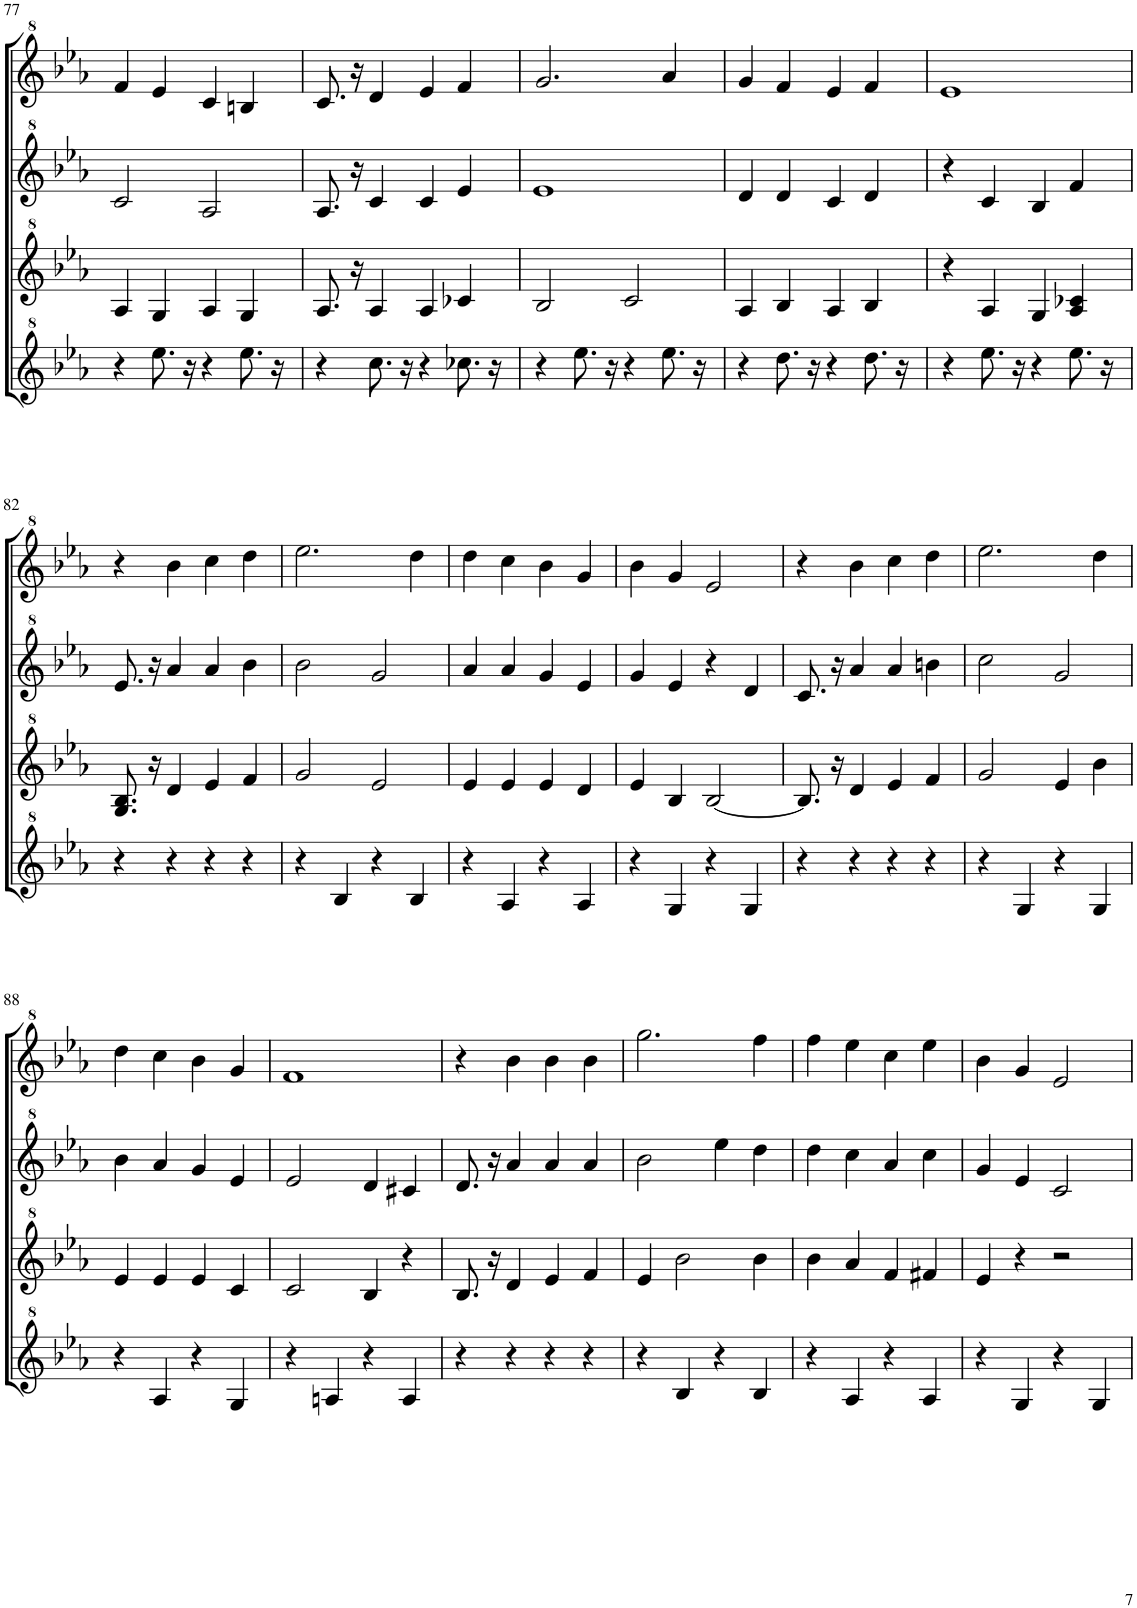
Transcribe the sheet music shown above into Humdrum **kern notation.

**kern	**kern	**kern	**kern
*part4	*part3	*part2	*part1
*staff4	*staff3	*staff2	*staff1
*I"Tenor Recorder	*I"Tenor Recorder	*I"Tenor Recorder	*I"Street Organ
!!LO:PB:g=z
*clefG^2	*clefG^2	*clefG^2	*clefG^2
*k[b-e-a-]	*k[b-e-a-]	*k[b-e-a-]	*k[b-e-a-]
*M4/4	*M4/4	*M4/4	*M4/4
*met(c)	*met(c)	*met(c)	*met(c)
=77	=77	=77	=77
4r	4a-/	2cc/	4ff/
8.eee-\	4g/	.	4ee-/
16r	.	.	.
4r	4a-/	2a-/	4cc/
8.eee-\	4g/	.	4bn/
16r	.	.	.
=78	=78	=78	=78
4r	8.a-/	8.a-/	8.cc/
.	16r	16r	16r
8.ccc\	4a-/	4cc/	4dd/
16r	.	.	.
4r	4a-/	4cc/	4ee-/
8.ccc-X\	4cc-X/	4ee-/	4ff/
16r	.	.	.
=79	=79	=79	=79
4r	2b-/	1ee-	2.gg/
8.eee-\	.	.	.
16r	.	.	.
4r	2cc/	.	.
8.eee-\	.	.	4aa-/
16r	.	.	.
=80	=80	=80	=80
4r	4a-/	4dd/	4gg/
8.ddd\	4b-/	4dd/	4ff/
16r	.	.	.
4r	4a-/	4cc/	4ee-/
8.ddd\	4b-/	4dd/	4ff/
16r	.	.	.
=81	=81	=81	=81
4r	4r	4r	1ee-
8.eee-\	4a-/	4cc/	.
16r	.	.	.
4r	4g/	4b-/	.
8.eee-\	4a-/ 4cc-X/	4ff/	.
16r	.	.	.
!!LO:LB:g=z
=82	=82	=82	=82
4r	8.g/ 8.b-/	8.ee-/	4r
.	16r	16r	.
4r	4dd/	4aa-/	4bb-\
4r	4ee-/	4aa-/	4ccc\
4r	4ff/	4bb-\	4ddd\
=83	=83	=83	=83
4r	2gg/	2bb-\	2.eee-\
4b-/	.	.	.
4r	2ee-/	2gg/	.
4b-/	.	.	4ddd\
=84	=84	=84	=84
4r	4ee-/	4aa-/	4ddd\
4a-/	4ee-/	4aa-/	4ccc\
4r	4ee-/	4gg/	4bb-\
4a-/	4dd/	4ee-/	4gg/
=85	=85	=85	=85
4r	4ee-/	4gg/	4bb-\
4g/	4b-/	4ee-/	4gg/
4r	[2b-/	4r	2ee-/
4g/	.	4dd/	.
=86	=86	=86	=86
4r	8.b-/]	8.cc/	4r
.	16r	16r	.
4r	4dd/	4aa-/	4bb-\
4r	4ee-/	4aa-/	4ccc\
4r	4ff/	4bbn\	4ddd\
=87	=87	=87	=87
4r	2gg/	2ccc\	2.eee-\
4g/	.	.	.
4r	4ee-/	2gg/	.
4g/	4bb-\	.	4ddd\
!!LO:LB:g=z
=88	=88	=88	=88
4r	4ee-/	4bb-\	4ddd\
4a-/	4ee-/	4aa-/	4ccc\
4r	4ee-/	4gg/	4bb-\
4g/	4cc/	4ee-/	4gg/
=89	=89	=89	=89
4r	2cc/	2ee-/	1ff
4an/	.	.	.
4r	4b-/	4dd/	.
4a/	4r	4cc#X/	.
=90	=90	=90	=90
4r	8.b-/	8.dd/	4r
.	16r	16r	.
4r	4dd/	4aa-/	4bb-\
4r	4ee-/	4aa-/	4bb-\
4r	4ff/	4aa-/	4bb-\
=91	=91	=91	=91
4r	4ee-/	2bb-\	2.ggg\
4b-/	2bb-\	.	.
4r	.	4eee-\	.
4b-/	4bb-\	4ddd\	4fff\
=92	=92	=92	=92
4r	4bb-\	4ddd\	4fff\
4a-/	4aa-/	4ccc\	4eee-\
4r	4ff/	4aa-/	4ccc\
4a-/	4ff#X/	4ccc\	4eee-\
=93	=93	=93	=93
4r	4ee-/	4gg/	4bb-\
4g/	4r	4ee-/	4gg/
4r	2r	2cc/	2ee-/
4g/	.	.	.
=	=	=	=
*-	*-	*-	*-
